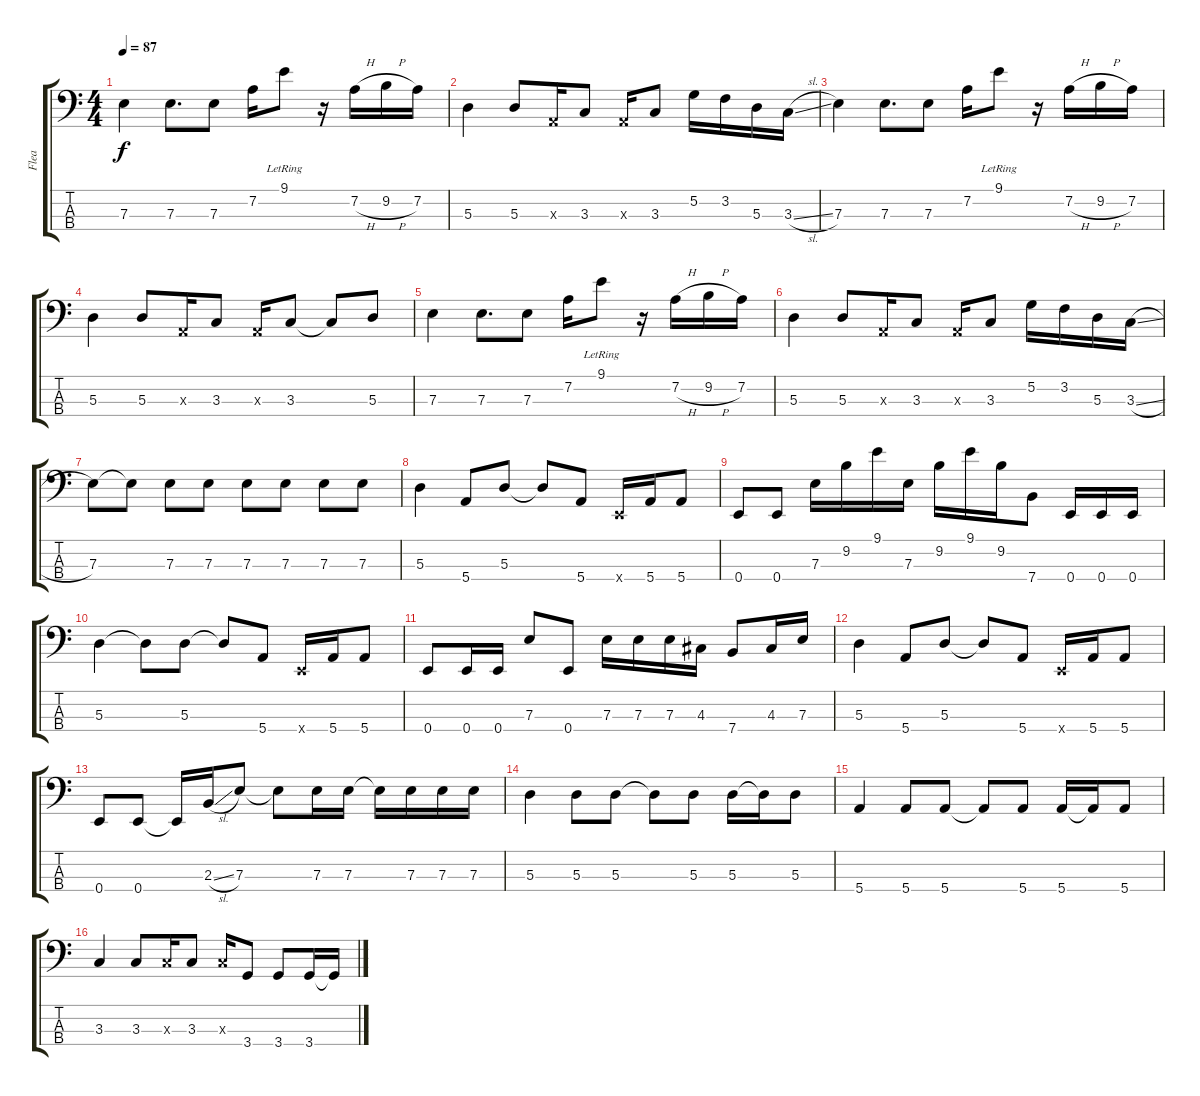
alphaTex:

\track ("Flea" "Flea") {instrument electricbassfinger}
\staff {score tabs}
\tuning (G2 D2 A1 E1) {hide}
\ts (4 4)
\tempo 87
\clef f4
\ks c
7.3.4{dy f} 7.3.8{d} 7.3.8 7.2.16 9.1{lr}.8 r.16 7.2{h}.16 9.2{h}.16 7.2.16 |
5.3.4 5.3.8 0.3{x}.16 3.3.8 0.3{x}.16 3.3.8 5.2.16 3.2.16 5.3.16 3.3{sl}.16 |
7.3.4 7.3.8{d} 7.3.8 7.2.16 9.1{lr}.8 r.16 7.2{h}.16 9.2{h}.16 7.2.16 |
5.3.4 5.3.8 0.3{x}.16 3.3.8 0.3{x}.16 3.3.8 3.3{t}.8 5.3.8 |
7.3.4 7.3.8{d} 7.3.8 7.2.16 9.1{lr}.8 r.16 7.2{h}.16 9.2{h}.16 7.2.16 |
5.3.4 5.3.8 0.3{x}.16 3.3.8 0.3{x}.16 3.3.8 5.2.16 3.2.16 5.3.16 3.3{sl}.16 |
7.3.8 7.3{t}.8 7.3.8 7.3.8 7.3.8 7.3.8 7.3.8 7.3.8 |
5.3.4 5.4.8 5.3.8 5.3{t}.8 5.4.8 0.4{x}.16 5.4.16 5.4.8 |
0.4.8 0.4.8 7.3.16 9.2.16 9.1.16 7.3.16 9.2.16 9.1.16 9.2.16 7.4.8 0.4.16 0.4.16 0.4.16 |
5.3.4 5.3{t}.8 5.3.8 5.3{t}.8 5.4.8 0.4{x}.16 5.4.16 5.4.8 |
0.4.8 0.4.16 0.4.16 7.3.8 0.4.8 7.3.16 7.3.16 7.3.16 4.3.16 7.4.8 4.3.16 7.3.16 |
5.3.4 5.4.8 5.3.8 5.3{t}.8 5.4.8 0.4{x}.16 5.4.16 5.4.8 |
0.4.8 0.4.8 0.4{t}.16 2.3{sl}.16 7.3.8 7.3{t}.8 7.3.16 7.3.16 7.3{t}.16 7.3.16 7.3.16 7.3.16 |
5.3.4 5.3.8 5.3.8 5.3{t}.8 5.3.8 5.3.16 5.3{t}.16 5.3.8 |
5.4.4 5.4.8 5.4.8 5.4{t}.8 5.4.8 5.4.16 5.4{t}.16 5.4.8 |
3.3.4 3.3.8 3.3{x}.16 3.3.8 3.3{x}.16 3.4.8 3.4.8 3.4.16 3.4{t}.16
